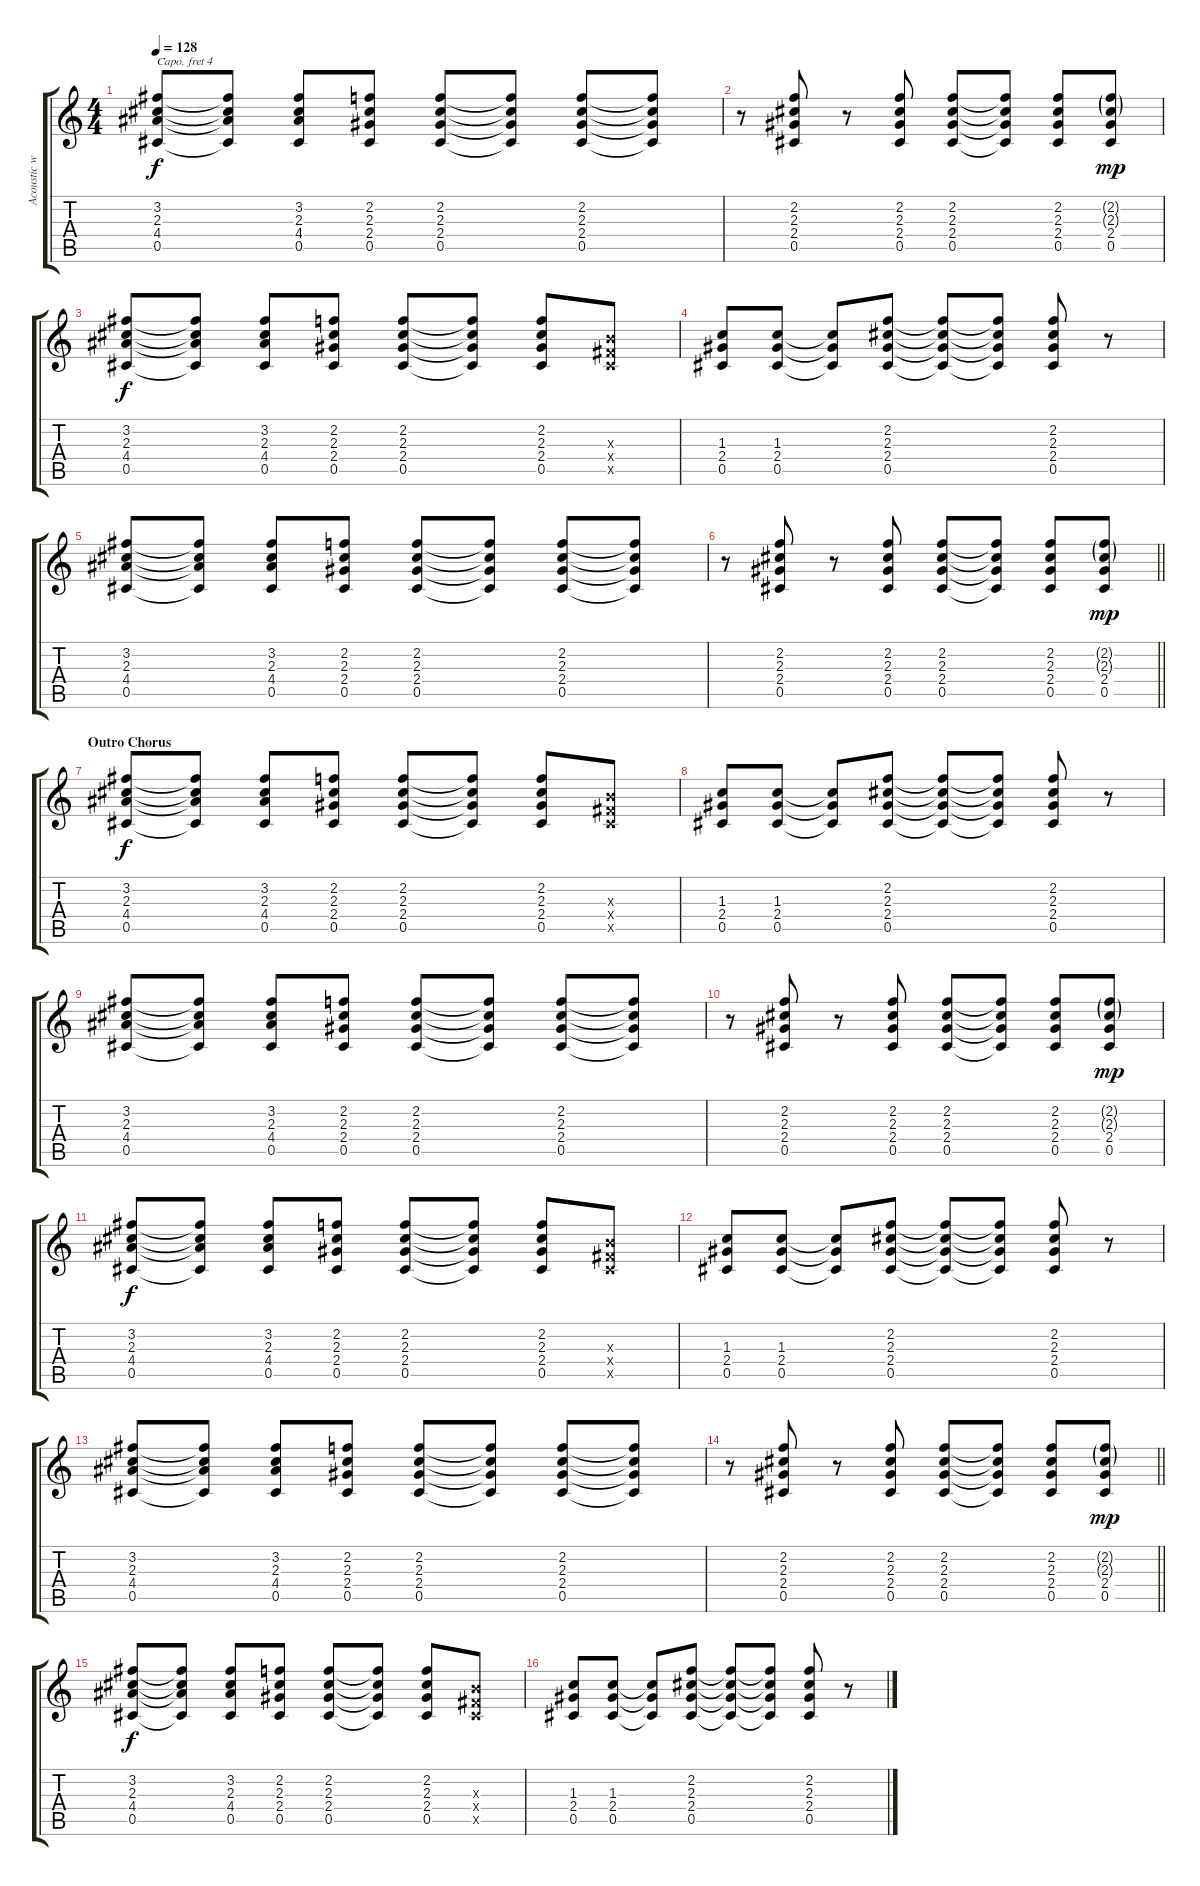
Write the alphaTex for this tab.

\track ("Acoustic w/Capo" "Acoustic w") {instrument acousticguitarsteel}
\staff {score tabs}
\capo 4
\tuning (E4 B3 G3 D3 A2 E2) {hide}
\ts (4 4)
\tempo 128
\clef g2
\ks c
(3.2 2.3 4.4 0.5).8{dy f} (3.2{t} 2.3{t} 4.4{t} 0.5{t}).8 (3.2 2.3 4.4 0.5).8 (2.2 2.3 2.4 0.5).8 (2.2 2.3 2.4 0.5).8 (2.2{t} 2.3{t} 2.4{t} 0.5{t}).8 (2.2 2.3 2.4 0.5).8 (2.2{t} 2.3{t} 2.4{t} 0.5{t}).8 |
r.8 (2.2 2.3 2.4 0.5).8 r.8 (2.2 2.3 2.4 0.5).8 (2.2 2.3 2.4 0.5).8 (2.2{t} 2.3{t} 2.4{t} 0.5{t}).8 (2.2 2.3 2.4 0.5).8 (2.2{g} 2.3{g} 2.4 0.5).8{dy mp} |
(3.2 2.3 4.4 0.5).8{dy f} (3.2{t} 2.3{t} 4.4{t} 0.5{t}).8 (3.2 2.3 4.4 0.5).8 (2.2 2.3 2.4 0.5).8 (2.2 2.3 2.4 0.5).8 (2.2{t} 2.3{t} 2.4{t} 0.5{t}).8 (2.2 2.3 2.4 0.5).8 (0.3{x} 0.4{x} 0.5{x}).8 |
(1.3 2.4 0.5).8 (1.3 2.4 0.5).8 (1.3{t} 2.4{t} 0.5{t}).8 (2.2 2.3 2.4 0.5).8 (2.2{t} 2.3{t} 2.4{t} 0.5{t}).8 (2.2{t} 2.3{t} 2.4{t} 0.5{t}).8 (2.2 2.3 2.4 0.5).8 r.8 |
(3.2 2.3 4.4 0.5).8 (3.2{t} 2.3{t} 4.4{t} 0.5{t}).8 (3.2 2.3 4.4 0.5).8 (2.2 2.3 2.4 0.5).8 (2.2 2.3 2.4 0.5).8 (2.2{t} 2.3{t} 2.4{t} 0.5{t}).8 (2.2 2.3 2.4 0.5).8 (2.2{t} 2.3{t} 2.4{t} 0.5{t}).8 |
\barLineRight lightlight
r.8 (2.2 2.3 2.4 0.5).8 r.8 (2.2 2.3 2.4 0.5).8 (2.2 2.3 2.4 0.5).8 (2.2{t} 2.3{t} 2.4{t} 0.5{t}).8 (2.2 2.3 2.4 0.5).8 (2.2{g} 2.3{g} 2.4 0.5).8{dy mp} |
\section ("" "Outro Chorus")
(3.2 2.3 4.4 0.5).8{dy f} (3.2{t} 2.3{t} 4.4{t} 0.5{t}).8 (3.2 2.3 4.4 0.5).8 (2.2 2.3 2.4 0.5).8 (2.2 2.3 2.4 0.5).8 (2.2{t} 2.3{t} 2.4{t} 0.5{t}).8 (2.2 2.3 2.4 0.5).8 (0.3{x} 0.4{x} 0.5{x}).8 |
(1.3 2.4 0.5).8 (1.3 2.4 0.5).8 (1.3{t} 2.4{t} 0.5{t}).8 (2.2 2.3 2.4 0.5).8 (2.2{t} 2.3{t} 2.4{t} 0.5{t}).8 (2.2{t} 2.3{t} 2.4{t} 0.5{t}).8 (2.2 2.3 2.4 0.5).8 r.8 |
(3.2 2.3 4.4 0.5).8 (3.2{t} 2.3{t} 4.4{t} 0.5{t}).8 (3.2 2.3 4.4 0.5).8 (2.2 2.3 2.4 0.5).8 (2.2 2.3 2.4 0.5).8 (2.2{t} 2.3{t} 2.4{t} 0.5{t}).8 (2.2 2.3 2.4 0.5).8 (2.2{t} 2.3{t} 2.4{t} 0.5{t}).8 |
r.8 (2.2 2.3 2.4 0.5).8 r.8 (2.2 2.3 2.4 0.5).8 (2.2 2.3 2.4 0.5).8 (2.2{t} 2.3{t} 2.4{t} 0.5{t}).8 (2.2 2.3 2.4 0.5).8 (2.2{g} 2.3{g} 2.4 0.5).8{dy mp} |
(3.2 2.3 4.4 0.5).8{dy f} (3.2{t} 2.3{t} 4.4{t} 0.5{t}).8 (3.2 2.3 4.4 0.5).8 (2.2 2.3 2.4 0.5).8 (2.2 2.3 2.4 0.5).8 (2.2{t} 2.3{t} 2.4{t} 0.5{t}).8 (2.2 2.3 2.4 0.5).8 (0.3{x} 0.4{x} 0.5{x}).8 |
(1.3 2.4 0.5).8 (1.3 2.4 0.5).8 (1.3{t} 2.4{t} 0.5{t}).8 (2.2 2.3 2.4 0.5).8 (2.2{t} 2.3{t} 2.4{t} 0.5{t}).8 (2.2{t} 2.3{t} 2.4{t} 0.5{t}).8 (2.2 2.3 2.4 0.5).8 r.8 |
(3.2 2.3 4.4 0.5).8 (3.2{t} 2.3{t} 4.4{t} 0.5{t}).8 (3.2 2.3 4.4 0.5).8 (2.2 2.3 2.4 0.5).8 (2.2 2.3 2.4 0.5).8 (2.2{t} 2.3{t} 2.4{t} 0.5{t}).8 (2.2 2.3 2.4 0.5).8 (2.2{t} 2.3{t} 2.4{t} 0.5{t}).8 |
\barLineRight lightlight
r.8 (2.2 2.3 2.4 0.5).8 r.8 (2.2 2.3 2.4 0.5).8 (2.2 2.3 2.4 0.5).8 (2.2{t} 2.3{t} 2.4{t} 0.5{t}).8 (2.2 2.3 2.4 0.5).8 (2.2{g} 2.3{g} 2.4 0.5).8{dy mp} |
(3.2 2.3 4.4 0.5).8{dy f} (3.2{t} 2.3{t} 4.4{t} 0.5{t}).8 (3.2 2.3 4.4 0.5).8 (2.2 2.3 2.4 0.5).8 (2.2 2.3 2.4 0.5).8 (2.2{t} 2.3{t} 2.4{t} 0.5{t}).8 (2.2 2.3 2.4 0.5).8 (0.3{x} 0.4{x} 0.5{x}).8 |
(1.3 2.4 0.5).8 (1.3 2.4 0.5).8 (1.3{t} 2.4{t} 0.5{t}).8 (2.2 2.3 2.4 0.5).8 (2.2{t} 2.3{t} 2.4{t} 0.5{t}).8 (2.2{t} 2.3{t} 2.4{t} 0.5{t}).8 (2.2 2.3 2.4 0.5).8 r.8
